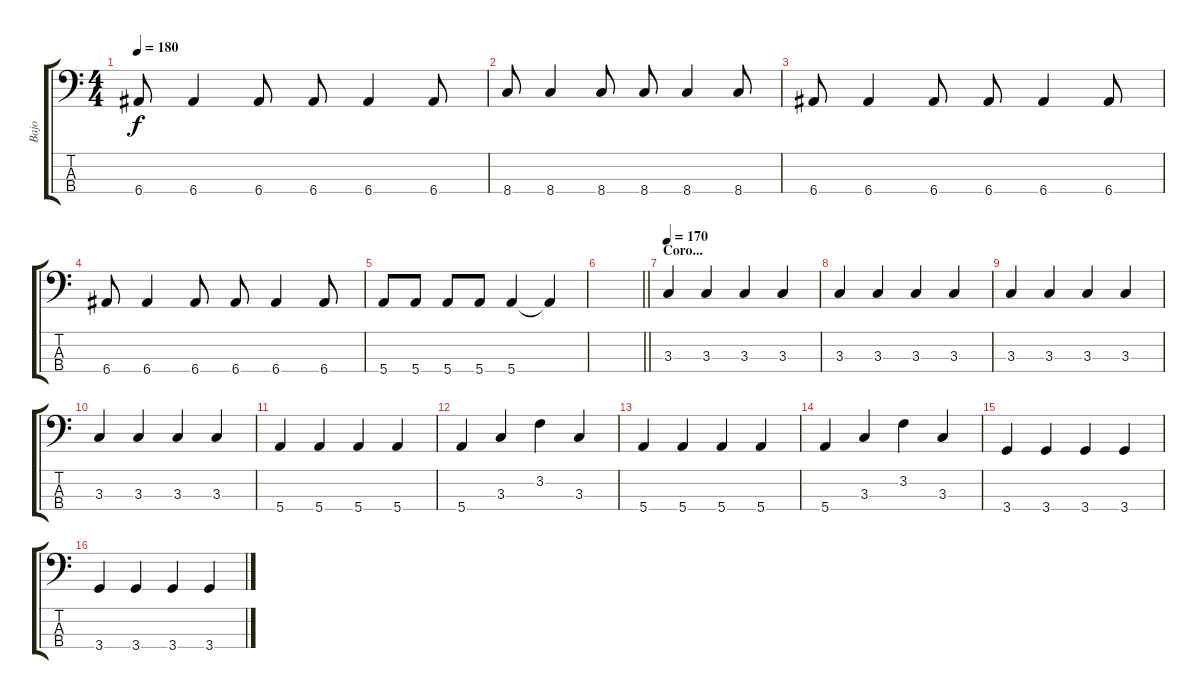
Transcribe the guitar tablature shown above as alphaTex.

\track ("Bajo" "Bajo") {instrument electricbasspick}
\staff {score tabs}
\tuning (G2 D2 A1 E1) {hide}
\ts (4 4)
\tempo 180
\clef f4
\ks c
6.4.8{dy f} 6.4.4 6.4.8 6.4.8 6.4.4 6.4.8 |
8.4.8 8.4.4 8.4.8 8.4.8 8.4.4 8.4.8 |
6.4.8 6.4.4 6.4.8 6.4.8 6.4.4 6.4.8 |
6.4.8 6.4.4 6.4.8 6.4.8 6.4.4 6.4.8 |
5.4.8 5.4.8 5.4.8 5.4.8 5.4.4 5.4{t}.4 |
\barLineRight lightlight
|
\section ("" "Coro...")
\tempo 170
3.3.4 3.3.4 3.3.4 3.3.4 |
3.3.4 3.3.4 3.3.4 3.3.4 |
3.3.4 3.3.4 3.3.4 3.3.4 |
3.3.4 3.3.4 3.3.4 3.3.4 |
5.4.4 5.4.4 5.4.4 5.4.4 |
5.4.4 3.3.4 3.2.4 3.3.4 |
5.4.4 5.4.4 5.4.4 5.4.4 |
5.4.4 3.3.4 3.2.4 3.3.4 |
3.4.4 3.4.4 3.4.4 3.4.4 |
3.4.4 3.4.4 3.4.4 3.4.4
